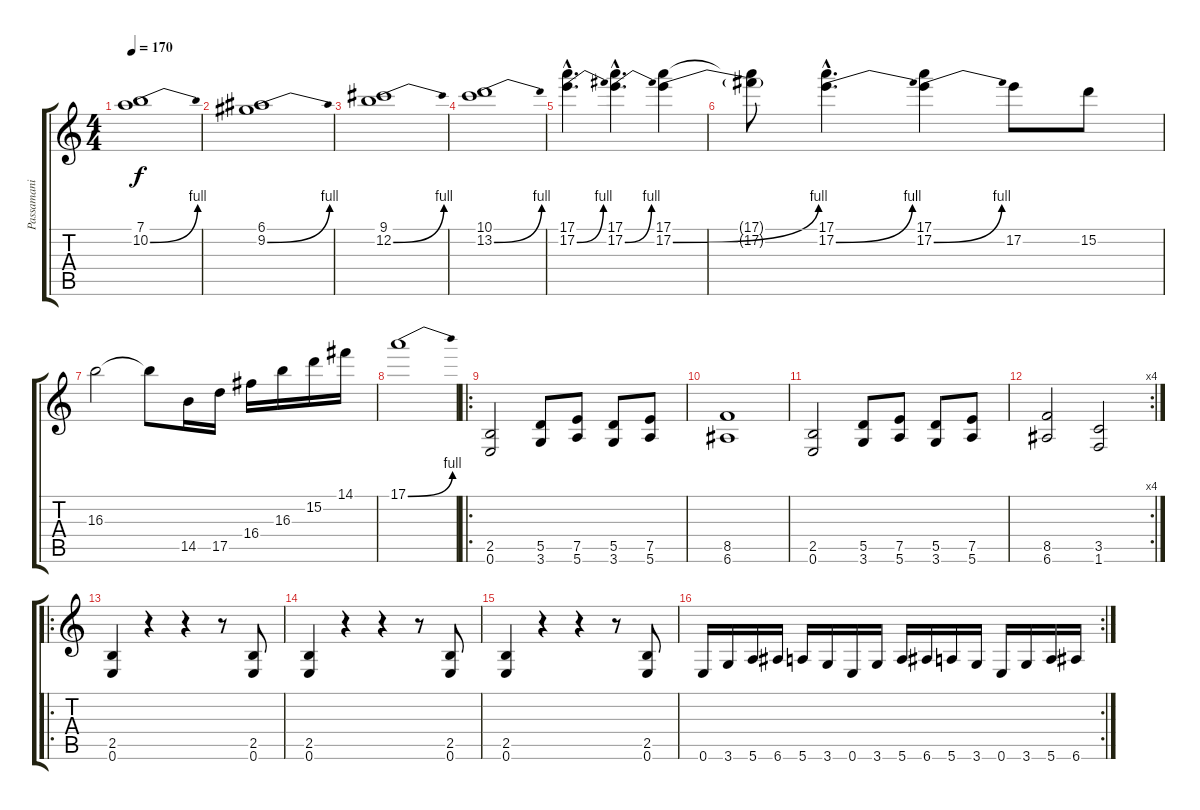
\track ("Passamani" "Passamani") {instrument distortionguitar}
\staff {score tabs}
\tuning (E4 B3 G3 D3 A2 E2) {hide}
\ts (4 4)
\tempo 170
\clef g2
\ks c
(7.1 10.2{be (bend 0 0 60 4)}).1{dy f} |
(6.1 9.2{be (bend 0 0 60 4)}).1 |
(9.1 12.2{be (bend 0 0 60 4)}).1 |
(10.1 13.2{be (bend 0 0 60 4)}).1 |
(17.1{hac} 17.2{be (bend 0 0 60 4) hac}).4{d} (17.1{hac} 17.2{be (bend 0 0 60 4) hac}).4{d} (17.1 17.2{be (bend 0 0 60 4)}).4 |
(17.1{t} 17.2{t}).8 (17.1{hac} 17.2{be (bend 0 0 60 4) hac}).4{d} (17.1 17.2{be (bend 0 0 60 4)}).4 17.2.8 15.2.8 |
16.3.2 16.3{t}.8 14.5.16 17.5.16 16.4.16 16.3.16 15.2.16 14.1.16 |
17.1{be (bend 0 0 60 4)}.1 |
\ro
(2.5 0.6).2{volume 13} (5.5 3.6).8 (7.5 5.6).8 (5.5 3.6).8 (7.5 5.6).8 |
(8.5 6.6).1 |
(2.5 0.6).2 (5.5 3.6).8 (7.5 5.6).8 (5.5 3.6).8 (7.5 5.6).8 |
\rc 4
(8.5 6.6).2 (3.5 1.6).2 |
\ro
(2.5 0.6).4 r.4 r.4 r.8 (2.5 0.6).8 |
(2.5 0.6).4 r.4 r.4 r.8 (2.5 0.6).8 |
(2.5 0.6).4 r.4 r.4 r.8 (2.5 0.6).8 |
\rc 2
0.6.16 3.6.16 5.6.16 6.6.16 5.6.16 3.6.16 0.6.16 3.6.16 5.6.16 6.6.16 5.6.16 3.6.16 0.6.16 3.6.16 5.6.16 6.6.16
